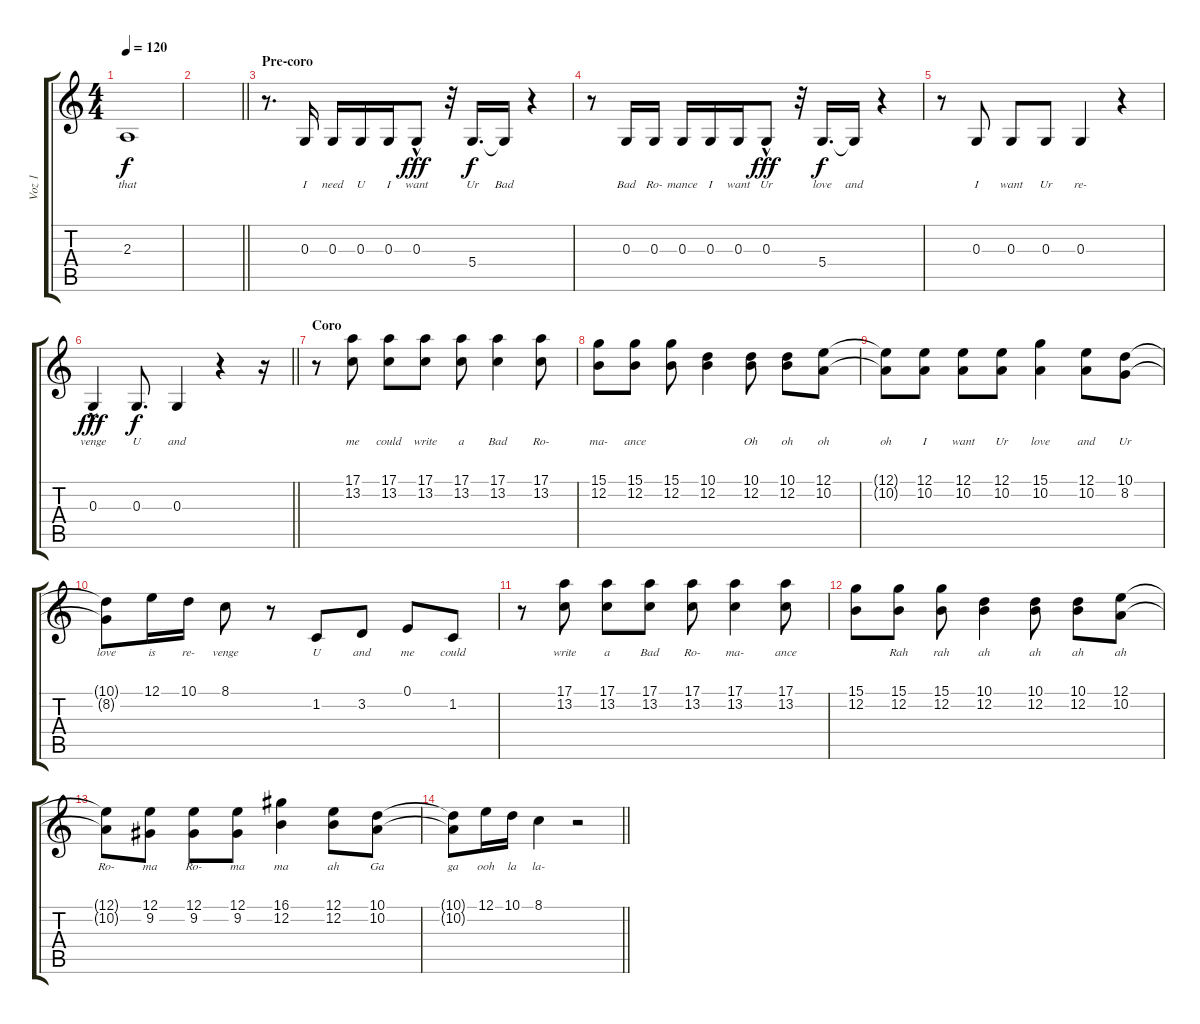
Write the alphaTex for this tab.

\track ("Voz 1" "Voz 1") {instrument oboe}
\staff {score tabs}
\tuning (E4 B3 G3 D3 A2 E2) {hide}
\ts (4 4)
\tempo 120
\clef g2
\ks c
2.3.1{lyrics (0 "that") lyrics (1 "") lyrics (2 "") lyrics (3 "") lyrics (4 "") dy f} |
\barLineRight lightlight
|
\section ("" "Pre-coro")
r.8{d} 0.3.16{lyrics (0 "I") lyrics (1 "") lyrics (2 "") lyrics (3 "") lyrics (4 "")} 0.3.16{lyrics (0 "need") lyrics (1 "") lyrics (2 "") lyrics (3 "") lyrics (4 "")} 0.3.16{lyrics (0 "U") lyrics (1 "") lyrics (2 "") lyrics (3 "") lyrics (4 "")} 0.3.16{lyrics (0 "I") lyrics (1 "") lyrics (2 "") lyrics (3 "") lyrics (4 "")} 0.3{hac}.8{lyrics (0 "want") lyrics (1 "") lyrics (2 "") lyrics (3 "") lyrics (4 "") dy fff} r.32 5.4.16{d lyrics (0 "Ur") lyrics (1 "") lyrics (2 "") lyrics (3 "") lyrics (4 "") dy f} 5.4{t}.16{lyrics (0 "Bad") lyrics (1 "") lyrics (2 "") lyrics (3 "") lyrics (4 "")} r.4 |
r.8 0.3.16{lyrics (0 "Bad") lyrics (1 "") lyrics (2 "") lyrics (3 "") lyrics (4 "")} 0.3.16{lyrics (0 "Ro-") lyrics (1 "") lyrics (2 "") lyrics (3 "") lyrics (4 "")} 0.3.16{lyrics (0 "mance") lyrics (1 "") lyrics (2 "") lyrics (3 "") lyrics (4 "")} 0.3.16{lyrics (0 "I") lyrics (1 "") lyrics (2 "") lyrics (3 "") lyrics (4 "")} 0.3.16{lyrics (0 "want") lyrics (1 "") lyrics (2 "") lyrics (3 "") lyrics (4 "")} 0.3{hac}.8{lyrics (0 "Ur") lyrics (1 "") lyrics (2 "") lyrics (3 "") lyrics (4 "") dy fff} r.32 5.4.16{d lyrics (0 "love") lyrics (1 "") lyrics (2 "") lyrics (3 "") lyrics (4 "") dy f} 5.4{t}.16{lyrics (0 "and") lyrics (1 "") lyrics (2 "") lyrics (3 "") lyrics (4 "")} r.4 |
r.8 0.3.8{lyrics (0 "I") lyrics (1 "") lyrics (2 "") lyrics (3 "") lyrics (4 "")} 0.3.8{lyrics (0 "want") lyrics (1 "") lyrics (2 "") lyrics (3 "") lyrics (4 "")} 0.3.8{lyrics (0 "Ur") lyrics (1 "") lyrics (2 "") lyrics (3 "") lyrics (4 "")} 0.3.4{lyrics (0 "re-") lyrics (1 "") lyrics (2 "") lyrics (3 "") lyrics (4 "")} r.4 |
\barLineRight lightlight
0.3{hac}.4{lyrics (0 "venge") lyrics (1 "") lyrics (2 "") lyrics (3 "") lyrics (4 "") dy fff} 0.3.8{d lyrics (0 "U") lyrics (1 "") lyrics (2 "") lyrics (3 "") lyrics (4 "") dy f} 0.3.4{lyrics (0 "and") lyrics (1 "") lyrics (2 "") lyrics (3 "") lyrics (4 "")} r.4 r.16 |
\section ("" "Coro")
r.8 (17.1 13.2).8{lyrics (0 "me") lyrics (1 "") lyrics (2 "") lyrics (3 "") lyrics (4 "")} (17.1 13.2).8{lyrics (0 "could") lyrics (1 "") lyrics (2 "") lyrics (3 "") lyrics (4 "")} (17.1 13.2).8{lyrics (0 "write") lyrics (1 "") lyrics (2 "") lyrics (3 "") lyrics (4 "")} (17.1 13.2).8{lyrics (0 "a") lyrics (1 "") lyrics (2 "") lyrics (3 "") lyrics (4 "")} (17.1 13.2).4{lyrics (0 "Bad") lyrics (1 "") lyrics (2 "") lyrics (3 "") lyrics (4 "")} (17.1 13.2).8{lyrics (0 "Ro-") lyrics (1 "") lyrics (2 "") lyrics (3 "") lyrics (4 "")} |
(15.1 12.2).8{lyrics (0 "ma-") lyrics (1 "") lyrics (2 "") lyrics (3 "") lyrics (4 "")} (15.1 12.2).8{lyrics (0 "ance") lyrics (1 "") lyrics (2 "") lyrics (3 "") lyrics (4 "")} (15.1 12.2).8{lyrics (0 "") lyrics (1 "") lyrics (2 "") lyrics (3 "") lyrics (4 "")} (10.1 12.2).4{lyrics (0 "") lyrics (1 "") lyrics (2 "") lyrics (3 "") lyrics (4 "")} (10.1 12.2).8{lyrics (0 "Oh") lyrics (1 "") lyrics (2 "") lyrics (3 "") lyrics (4 "")} (10.1 12.2).8{lyrics (0 "oh") lyrics (1 "") lyrics (2 "") lyrics (3 "") lyrics (4 "")} (12.1 10.2).8{lyrics (0 "oh") lyrics (1 "") lyrics (2 "") lyrics (3 "") lyrics (4 "")} |
(12.1{t} 10.2{t}).8{lyrics (0 "oh") lyrics (1 "") lyrics (2 "") lyrics (3 "") lyrics (4 "")} (12.1 10.2).8{lyrics (0 "I") lyrics (1 "") lyrics (2 "") lyrics (3 "") lyrics (4 "")} (12.1 10.2).8{lyrics (0 "want") lyrics (1 "") lyrics (2 "") lyrics (3 "") lyrics (4 "")} (12.1 10.2).8{lyrics (0 "Ur") lyrics (1 "") lyrics (2 "") lyrics (3 "") lyrics (4 "")} (15.1 10.2).4{lyrics (0 "love") lyrics (1 "") lyrics (2 "") lyrics (3 "") lyrics (4 "")} (12.1 10.2).8{lyrics (0 "and") lyrics (1 "") lyrics (2 "") lyrics (3 "") lyrics (4 "")} (10.1 8.2).8{lyrics (0 "Ur") lyrics (1 "") lyrics (2 "") lyrics (3 "") lyrics (4 "")} |
(10.1{t} 8.2{t}).8{lyrics (0 "love") lyrics (1 "") lyrics (2 "") lyrics (3 "") lyrics (4 "")} 12.1.16{lyrics (0 "is") lyrics (1 "") lyrics (2 "") lyrics (3 "") lyrics (4 "")} 10.1.16{lyrics (0 "re-") lyrics (1 "") lyrics (2 "") lyrics (3 "") lyrics (4 "")} 8.1.8{lyrics (0 "venge") lyrics (1 "") lyrics (2 "") lyrics (3 "") lyrics (4 "")} r.8 1.2.8{lyrics (0 "U") lyrics (1 "") lyrics (2 "") lyrics (3 "") lyrics (4 "")} 3.2.8{lyrics (0 "and") lyrics (1 "") lyrics (2 "") lyrics (3 "") lyrics (4 "")} 0.1.8{lyrics (0 "me") lyrics (1 "") lyrics (2 "") lyrics (3 "") lyrics (4 "")} 1.2.8{lyrics (0 "could") lyrics (1 "") lyrics (2 "") lyrics (3 "") lyrics (4 "")} |
r.8 (17.1 13.2).8{lyrics (0 "write") lyrics (1 "") lyrics (2 "") lyrics (3 "") lyrics (4 "")} (17.1 13.2).8{lyrics (0 "a") lyrics (1 "") lyrics (2 "") lyrics (3 "") lyrics (4 "")} (17.1 13.2).8{lyrics (0 "Bad") lyrics (1 "") lyrics (2 "") lyrics (3 "") lyrics (4 "")} (17.1 13.2).8{lyrics (0 "Ro-") lyrics (1 "") lyrics (2 "") lyrics (3 "") lyrics (4 "")} (17.1 13.2).4{lyrics (0 "ma-") lyrics (1 "") lyrics (2 "") lyrics (3 "") lyrics (4 "")} (17.1 13.2).8{lyrics (0 "ance") lyrics (1 "") lyrics (2 "") lyrics (3 "") lyrics (4 "")} |
(15.1 12.2).8{lyrics (0 "") lyrics (1 "") lyrics (2 "") lyrics (3 "") lyrics (4 "")} (15.1 12.2).8{lyrics (0 "Rah") lyrics (1 "") lyrics (2 "") lyrics (3 "") lyrics (4 "")} (15.1 12.2).8{lyrics (0 "rah") lyrics (1 "") lyrics (2 "") lyrics (3 "") lyrics (4 "")} (10.1 12.2).4{lyrics (0 "ah") lyrics (1 "") lyrics (2 "") lyrics (3 "") lyrics (4 "")} (10.1 12.2).8{lyrics (0 "ah") lyrics (1 "") lyrics (2 "") lyrics (3 "") lyrics (4 "")} (10.1 12.2).8{lyrics (0 "ah") lyrics (1 "") lyrics (2 "") lyrics (3 "") lyrics (4 "")} (12.1 10.2).8{lyrics (0 "ah") lyrics (1 "") lyrics (2 "") lyrics (3 "") lyrics (4 "")} |
(12.1{t} 10.2{t}).8{lyrics (0 "Ro-") lyrics (1 "") lyrics (2 "") lyrics (3 "") lyrics (4 "")} (12.1 9.2).8{lyrics (0 "ma") lyrics (1 "") lyrics (2 "") lyrics (3 "") lyrics (4 "")} (12.1 9.2).8{lyrics (0 "Ro-") lyrics (1 "") lyrics (2 "") lyrics (3 "") lyrics (4 "")} (12.1 9.2).8{lyrics (0 "ma") lyrics (1 "") lyrics (2 "") lyrics (3 "") lyrics (4 "")} (16.1 12.2).4{lyrics (0 "ma") lyrics (1 "") lyrics (2 "") lyrics (3 "") lyrics (4 "")} (12.1 12.2).8{lyrics (0 "ah") lyrics (1 "") lyrics (2 "") lyrics (3 "") lyrics (4 "")} (10.1 10.2).8{lyrics (0 "Ga") lyrics (1 "") lyrics (2 "") lyrics (3 "") lyrics (4 "")} |
\barLineRight lightlight
(10.1{t} 10.2{t}).8{lyrics (0 "ga") lyrics (1 "") lyrics (2 "") lyrics (3 "") lyrics (4 "")} 12.1.16{lyrics (0 "ooh") lyrics (1 "") lyrics (2 "") lyrics (3 "") lyrics (4 "")} 10.1.16{lyrics (0 "la") lyrics (1 "") lyrics (2 "") lyrics (3 "") lyrics (4 "")} 8.1.4{lyrics (0 "la-") lyrics (1 "") lyrics (2 "") lyrics (3 "") lyrics (4 "")} r.2
